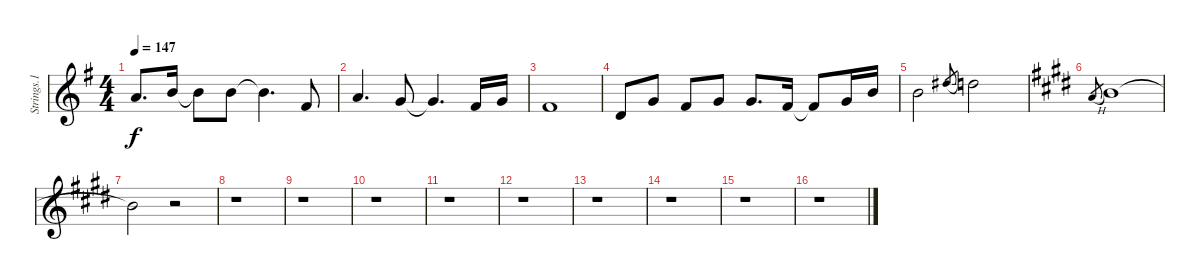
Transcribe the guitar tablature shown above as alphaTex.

\track ("Strings.1" "Strings.1") {instrument stringensemble1}
\staff {score}
\tuning (E4 B3 G3 D3 A2 E2) {hide}
\ts (4 4)
\tempo 147
\clef g2
\ks g
5.1.8{d dy f} 7.1.16 7.1{t}.8 7.1.8 7.1{t}.4{d} 2.1.8 |
5.1.4{d} 3.1.8 3.1{t}.4{d} 2.1.16 3.1.16 |
2.1.1 |
3.2.8 3.1.8 2.1.8 3.1.8 3.1.8{d} 2.1.16 2.1{t}.8 3.1.16 7.1.16 |
7.1.2 11.1{sl}.8{gr} 10.1.2 |
\ks c#minor
5.1{h}.8{gr} 7.1.1 |
7.1{t}.2 r.2 |
r.1 |
r.1 |
r.1 |
r.1 |
r.1 |
r.1 |
r.1 |
r.1 |
r.1
